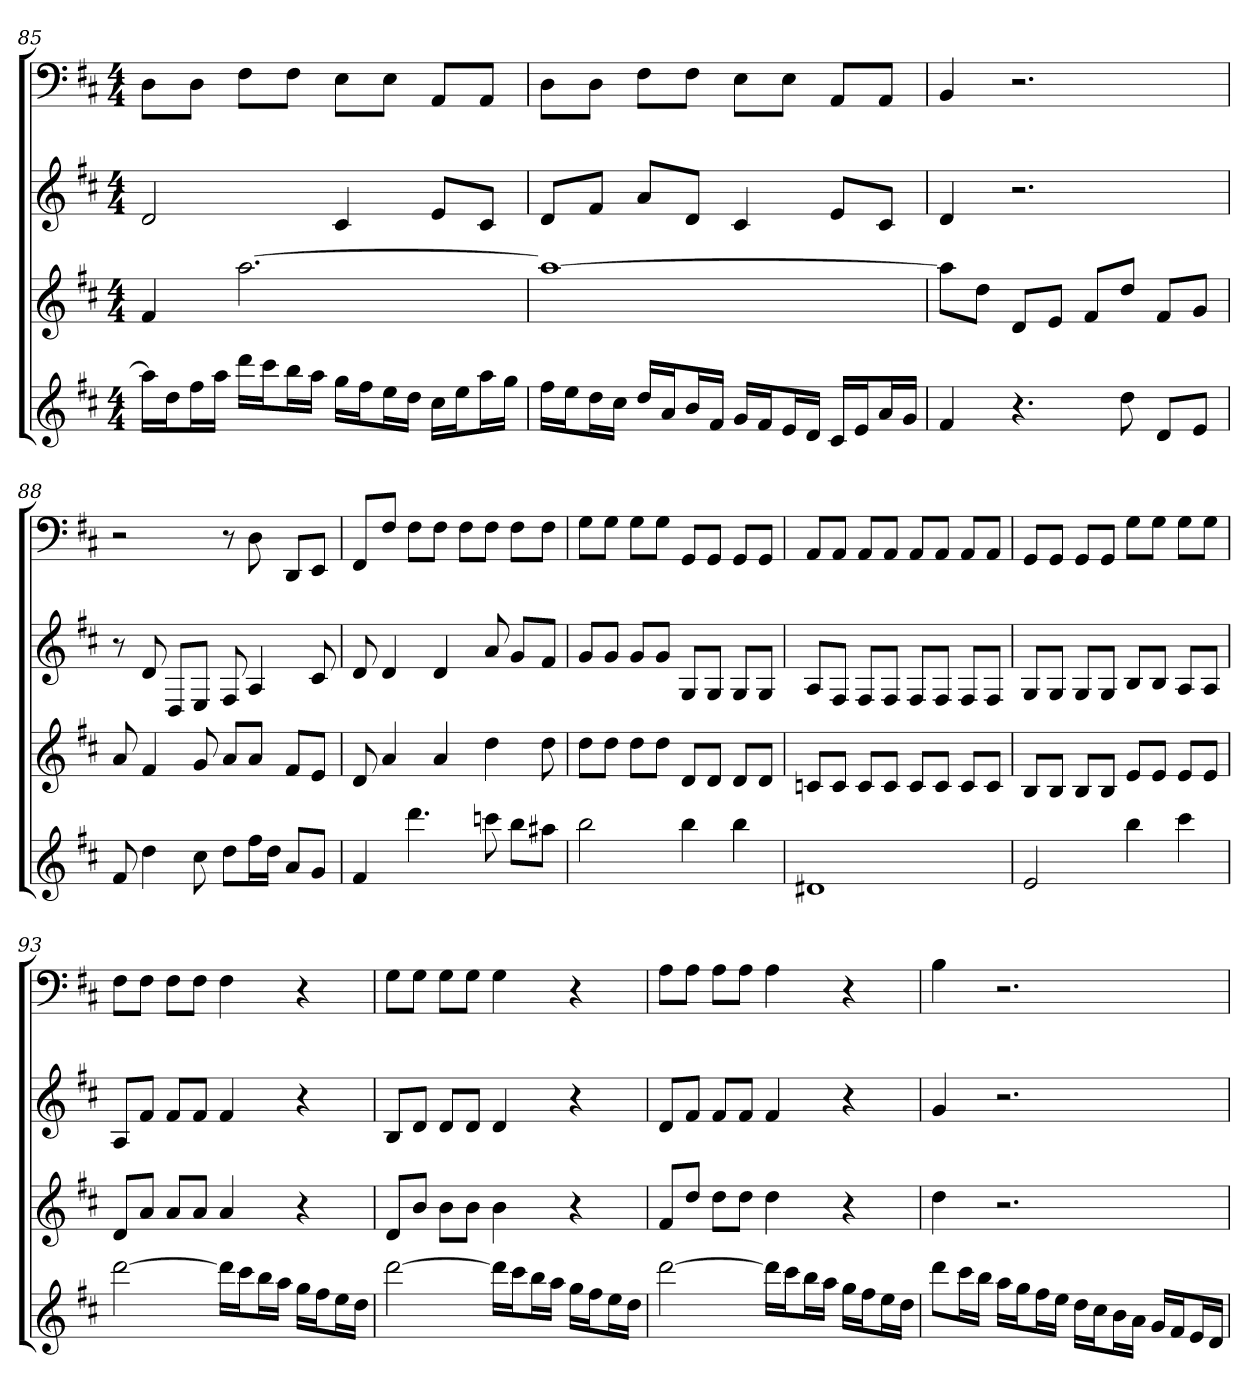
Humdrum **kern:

**kern	**kern	**kern	**kern
*part4	*part3	*part2	*part1
*staff4	*staff3	*staff2	*staff1
*k[f#c#]	*k[f#c#]	*k[f#c#]	*k[f#c#]
*D:	*D:	*D:	*D:
*M4/4	*M4/4	*M4/4	*M4/4
=85	=85	=85	=85
16aaLL]	4f#	2d	8DL
16ddJ	.	.	.
16ff#L	.	.	8DJ
16aaJJ	.	.	.
16dddLL	[2.aa	.	8F#L
16ccc#J	.	.	.
16bbL	.	.	8F#J
16aaJJ	.	.	.
16ggLL	.	4c#	8EL
16ff#J	.	.	.
16eeL	.	.	8EJ
16ddJJ	.	.	.
16cc#LL	.	8eL	8AAL
16eeJ	.	.	.
16aaL	.	8c#J	8AAJ
16ggJJ	.	.	.
=86	=86	=86	=86
16ff#LL	1aa_	8dL	8DL
16eeJ	.	.	.
16ddL	.	8f#J	8DJ
16cc#JJ	.	.	.
16ddLL	.	8aL	8F#L
16aJ	.	.	.
16bL	.	8dJ	8F#J
16f#JJ	.	.	.
16gLL	.	4c#	8EL
16f#J	.	.	.
16eL	.	.	8EJ
16dJJ	.	.	.
16c#LL	.	8eL	8AAL
16eJ	.	.	.
16aL	.	8c#J	8AAJ
16gJJ	.	.	.
=87	=87	=87	=87
4f#	8aaL]	4d	4BB
.	8ddJ	.	.
4.r	8dL	2.r	2.r
.	8eJ	.	.
.	8f#L	.	.
8dd	8ddJ	.	.
8dL	8f#L	.	.
8eJ	8gJ	.	.
=88	=88	=88	=88
8f#	8a	8r	2r
4dd	4f#	8d	.
.	.	8DL	.
8cc#	8g	8EJ	.
8ddL	8aL	8F#	8r
16ff#L	8aJ	4A	8D
16ddJJ	.	.	.
8aL	8f#L	.	8DDL
8gJ	8eJ	8c#	8EEJ
=89	=89	=89	=89
4f#	8d	8d	8FF#L
.	4a	4d	8F#J
4.ddd	.	.	8F#L
.	4a	4d	8F#J
.	.	.	8F#L
8cccn	4dd	8a	8F#J
8bbL	.	8gL	8F#L
8aa#XJ	8dd	8f#J	8F#J
=90	=90	=90	=90
2bb	8ddL	8gL	8GL
.	8ddJ	8gJ	8GJ
.	8ddL	8gL	8GL
.	8ddJ	8gJ	8GJ
4bb	8dL	8GL	8GGL
.	8dJ	8GJ	8GGJ
4bb	8dL	8GL	8GGL
.	8dJ	8GJ	8GGJ
=91	=91	=91	=91
1d#X	8cnL	8AL	8AAL
.	8cJ	8F#J	8AAJ
.	8cL	8F#L	8AAL
.	8cJ	8F#J	8AAJ
.	8cL	8F#L	8AAL
.	8cJ	8F#J	8AAJ
.	8cL	8F#L	8AAL
.	8cJ	8F#J	8AAJ
=92	=92	=92	=92
2e	8BL	8GL	8GGL
.	8BJ	8GJ	8GGJ
.	8BL	8GL	8GGL
.	8BJ	8GJ	8GGJ
4bb	8eL	8BL	8GL
.	8eJ	8BJ	8GJ
4ccc#	8eL	8AL	8GL
.	8eJ	8AJ	8GJ
=93	=93	=93	=93
[2ddd	8dL	8AL	8F#L
.	8aJ	8f#J	8F#J
.	8aL	8f#L	8F#L
.	8aJ	8f#J	8F#J
16dddLL]	4a	4f#	4F#
16ccc#J	.	.	.
16bbL	.	.	.
16aaJJ	.	.	.
16ggLL	4r	4r	4r
16ff#J	.	.	.
16eeL	.	.	.
16ddJJ	.	.	.
=94	=94	=94	=94
[2ddd	8dL	8BL	8GL
.	8bJ	8dJ	8GJ
.	8bL	8dL	8GL
.	8bJ	8dJ	8GJ
16dddLL]	4b	4d	4G
16ccc#J	.	.	.
16bbL	.	.	.
16aaJJ	.	.	.
16ggLL	4r	4r	4r
16ff#J	.	.	.
16eeL	.	.	.
16ddJJ	.	.	.
=95	=95	=95	=95
[2ddd	8f#L	8dL	8AL
.	8ddJ	8f#J	8AJ
.	8ddL	8f#L	8AL
.	8ddJ	8f#J	8AJ
16dddLL]	4dd	4f#	4A
16ccc#J	.	.	.
16bbL	.	.	.
16aaJJ	.	.	.
16ggLL	4r	4r	4r
16ff#J	.	.	.
16eeL	.	.	.
16ddJJ	.	.	.
=96	=96	=96	=96
8dddL	4dd	4g	4B
16ccc#L	.	.	.
16bbJJ	.	.	.
16aaLL	2.r	2.r	2.r
16ggJ	.	.	.
16ff#L	.	.	.
16eeJJ	.	.	.
16ddLL	.	.	.
16cc#J	.	.	.
16bL	.	.	.
16aJJ	.	.	.
16gLL	.	.	.
16f#J	.	.	.
16eL	.	.	.
16dJJ	.	.	.
=	=	=	=
*-	*-	*-	*-
